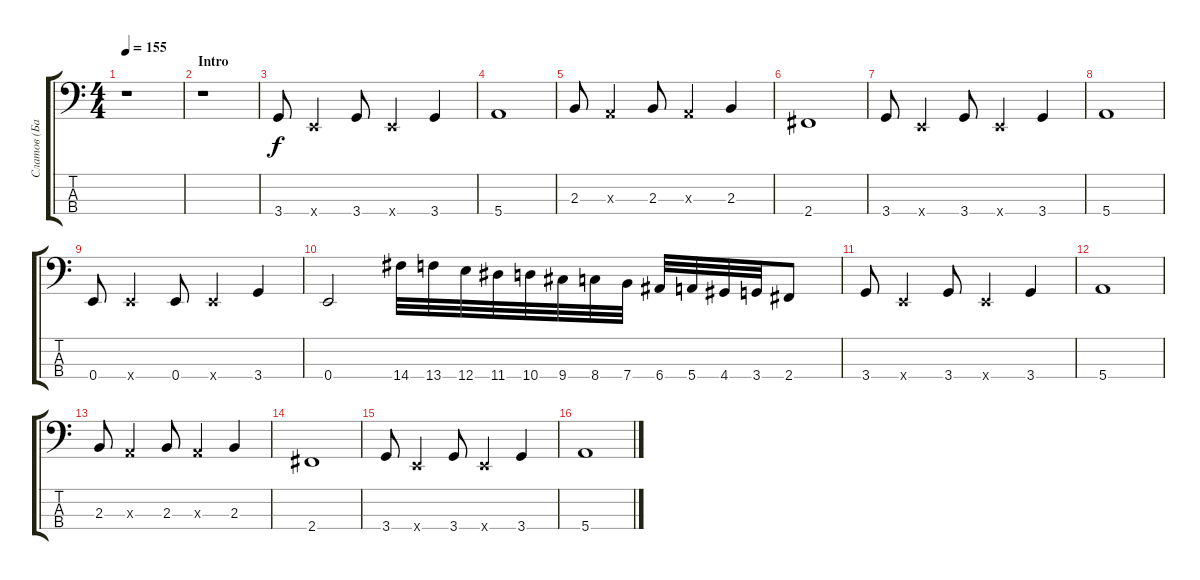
\track ("Слатов (Бас)" "Слатов (Ба") {instrument electricbassfinger}
\staff {score tabs}
\tuning (G2 D2 A1 E1) {hide}
\ts (4 4)
\tempo 155
\clef f4
\ks c
r.1{dy f instrument electricbassfinger} |
\section ("" "Intro")
r.1 |
3.4.8 0.4{x}.4 3.4.8 0.4{x}.4 3.4.4 |
5.4.1 |
2.3.8 0.3{x}.4 2.3.8 0.3{x}.4 2.3.4 |
2.4.1 |
3.4.8 0.4{x}.4 3.4.8 0.4{x}.4 3.4.4 |
5.4.1 |
0.4.8 0.4{x}.4 0.4.8 0.4{x}.4 3.4.4 |
0.4.2 14.4.32{instrument guitarfretnoise} 13.4.32 12.4.32 11.4.32 10.4.32 9.4.32 8.4.32 7.4.32 6.4.32 5.4.32 4.4.32 3.4.32 2.4.8 |
3.4.8{instrument electricbassfinger} 0.4{x}.4 3.4.8 0.4{x}.4 3.4.4 |
5.4.1 |
2.3.8 0.3{x}.4 2.3.8 0.3{x}.4 2.3.4 |
2.4.1 |
3.4.8 0.4{x}.4 3.4.8 0.4{x}.4 3.4.4 |
5.4.1
